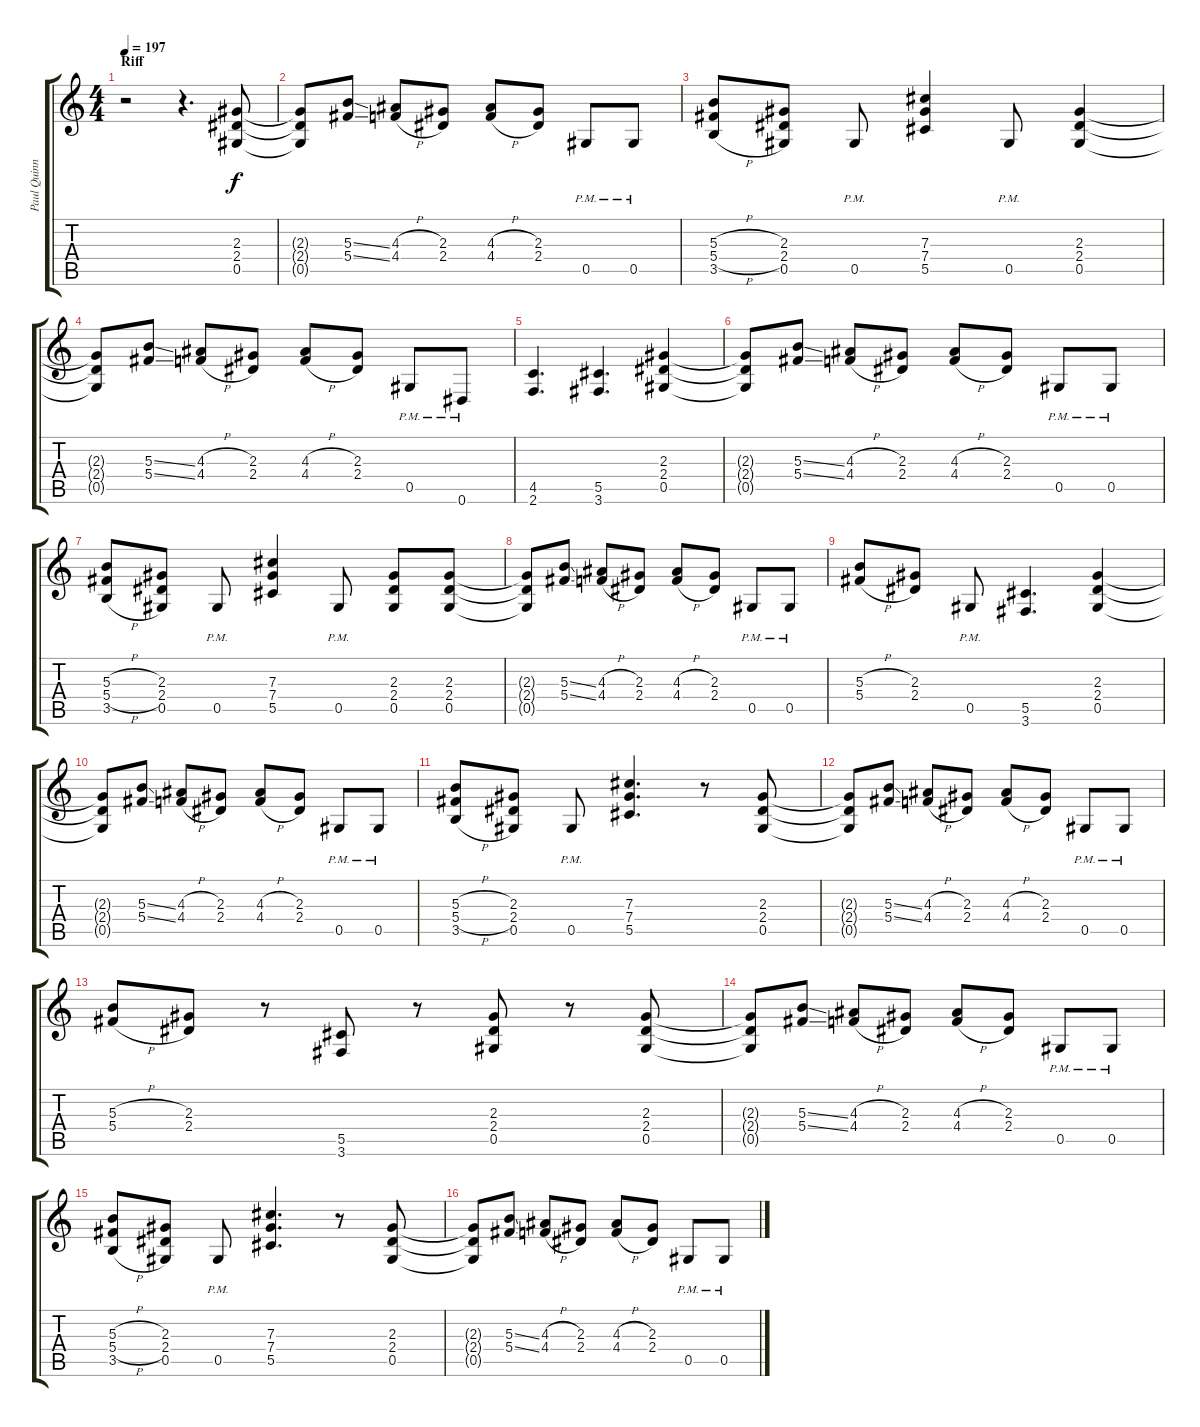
\track ("Paul Quinn" "Paul Quinn") {instrument overdrivenguitar}
\staff {score tabs}
\tuning (Eb4 Bb3 Gb3 Db3 Ab2 Eb2) {hide}
\ts (4 4)
\section ("" "Riff")
\tempo 197
\clef g2
\ks c
r.2{dy f instrument overdrivenguitar} r.4{d} (2.3 2.4 0.5).8 |
(2.3{t} 2.4{t} 0.5{t}).8 (5.3{ss} 5.4{ss}).8 (4.3{h} 4.4{h}).8 (2.3 2.4).8 (4.3{h} 4.4{h}).8 (2.3 2.4).8 0.5{pm}.8 0.5{pm}.8 |
(5.3{h} 5.4{h} 3.5{h}).8 (2.3 2.4 0.5).8 0.5{pm}.8 (7.3 7.4 5.5).4 0.5{pm}.8 (2.3 2.4 0.5).4 |
(2.3{t} 2.4{t} 0.5{t}).8 (5.3{ss} 5.4{ss}).8 (4.3{h} 4.4{h}).8 (2.3 2.4).8 (4.3{h} 4.4{h}).8 (2.3 2.4).8 0.5{pm}.8 0.6{pm}.8 |
(4.5 2.6).4{d} (5.5 3.6).4{d} (2.3 2.4 0.5).4 |
(2.3{t} 2.4{t} 0.5{t}).8 (5.3{ss} 5.4{ss}).8 (4.3{h} 4.4{h}).8 (2.3 2.4).8 (4.3{h} 4.4{h}).8 (2.3 2.4).8 0.5{pm}.8 0.5{pm}.8 |
(5.3{h} 5.4{h} 3.5{h}).8 (2.3 2.4 0.5).8 0.5{pm}.8 (7.3 7.4 5.5).4 0.5{pm}.8 (2.3 2.4 0.5).8 (2.3 2.4 0.5).8 |
(2.3{t} 2.4{t} 0.5{t}).8 (5.3{ss} 5.4{ss}).8 (4.3{h} 4.4{h}).8 (2.3 2.4).8 (4.3{h} 4.4{h}).8 (2.3 2.4).8 0.5{pm}.8 0.5{pm}.8 |
(5.3{h} 5.4{h}).8 (2.3 2.4).8 0.5{pm}.8 (5.5 3.6).4{d} (2.3 2.4 0.5).4 |
(2.3{t} 2.4{t} 0.5{t}).8 (5.3{ss} 5.4{ss}).8 (4.3{h} 4.4{h}).8 (2.3 2.4).8 (4.3{h} 4.4{h}).8 (2.3 2.4).8 0.5{pm}.8 0.5{pm}.8 |
(5.3{h} 5.4{h} 3.5{h}).8 (2.3 2.4 0.5).8 0.5{pm}.8 (7.3 7.4 5.5).4{d} r.8 (2.3 2.4 0.5).8 |
(2.3{t} 2.4{t} 0.5{t}).8 (5.3{ss} 5.4{ss}).8 (4.3{h} 4.4{h}).8 (2.3 2.4).8 (4.3{h} 4.4{h}).8 (2.3 2.4).8 0.5{pm}.8 0.5{pm}.8 |
(5.3{h} 5.4{h}).8 (2.3 2.4).8 r.8 (5.5 3.6).8 r.8 (2.3 2.4 0.5).8 r.8 (2.3 2.4 0.5).8 |
(2.3{t} 2.4{t} 0.5{t}).8 (5.3{ss} 5.4{ss}).8 (4.3{h} 4.4{h}).8 (2.3 2.4).8 (4.3{h} 4.4{h}).8 (2.3 2.4).8 0.5{pm}.8 0.5{pm}.8 |
(5.3{h} 5.4{h} 3.5{h}).8 (2.3 2.4 0.5).8 0.5{pm}.8 (7.3 7.4 5.5).4{d} r.8 (2.3 2.4 0.5).8 |
(2.3{t} 2.4{t} 0.5{t}).8 (5.3{ss} 5.4{ss}).8 (4.3{h} 4.4{h}).8 (2.3 2.4).8 (4.3{h} 4.4{h}).8 (2.3 2.4).8 0.5{pm}.8 0.5{pm}.8
